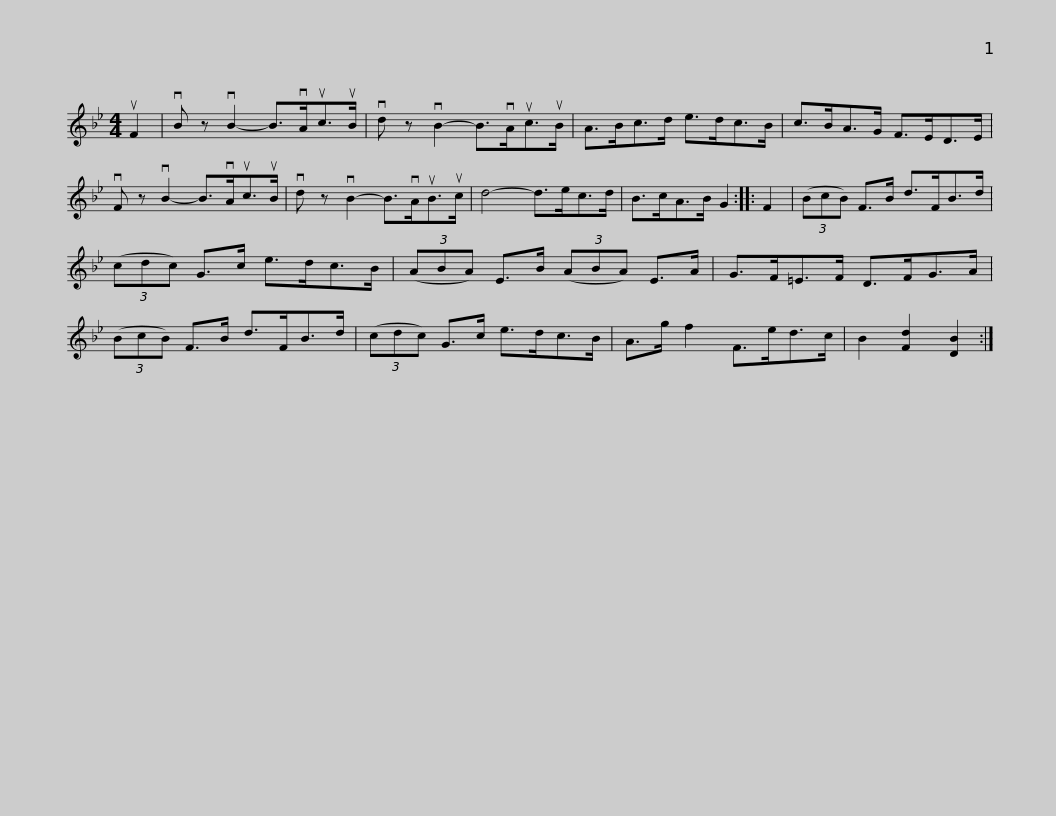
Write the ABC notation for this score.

X:1
L:1/8
M:4/4
I:linebreak $
K:Bb
V:1 treble
V:1
 uF2 | vB z vB2- B>vAuc>uB | vd z vB2- B>vAuc>uB | A>Bc>d e>dc>B | c>BA>G F>ED>E |$ %5
 vF z vB2- B>vAuc>uB | vd z vB2- B>vAuB>uc | d4- d>ec>d | B>cA>B G2 :: F2 | %10
 (3(BcB) F>B d>FB>d |$ (3(cdc) G>c e>dc>B | (3(ABA) E>B (3(ABA) E>A | G>F=E>F D>FG>A | (3(BcB) F>B d>FB>d |$ %15
 (3(cdc) G>c e>dc>B | A>g f2 F>ed>c | B2 [Fd]2 [DB]2 :| %18
